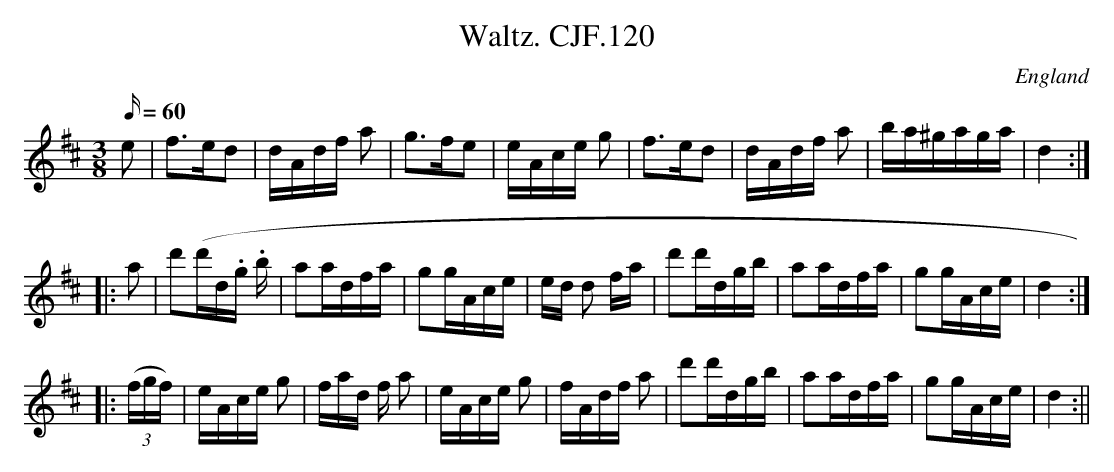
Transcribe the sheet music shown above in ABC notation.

X:1
T:Waltz. CJF.120
M:3/8
L:1/16
Q:60
O:England
K:D
e2|f3ed2|dAdf a2|g3fe2|eAce g2|f3ed2|dAdf a2|ba^gaga|d4:||:!a2|d'2(d'd.g
.b|
a2adfa|g2gAce|ed d2 fa|d'2d'dgb|a2adfa|g2gAce|d4:||:!((3fgf)|eAce g2|fad
f a2|
eAce g2|fAdf a2|d'2d'dgb|a2adfa|g2gAce|d4h:||
